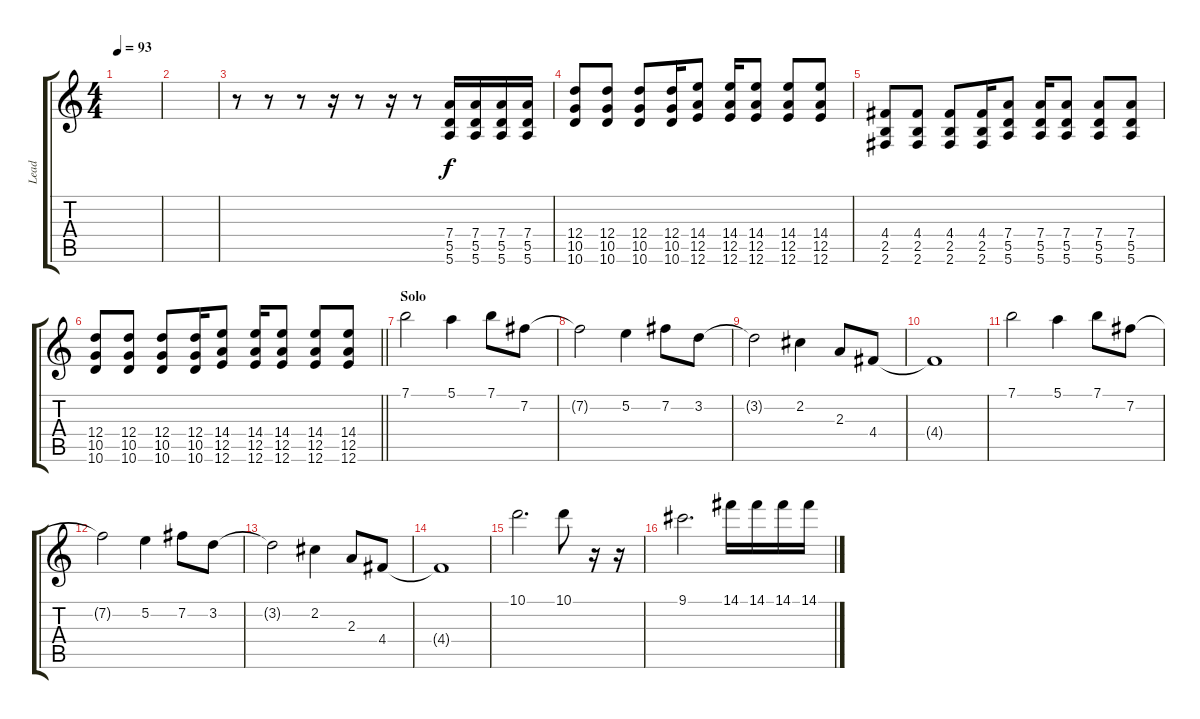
\track ("Lead" "Lead") {instrument distortionguitar}
\staff {score tabs}
\tuning (E4 B3 G3 D3 A2 E2) {hide}
\ts (4 4)
\tempo 93
\clef g2
\ks c
|
|
r.8 r.8 r.8 r.16 r.8 r.16 r.8 (7.4 5.5 5.6).16{balance 11 instrument distortionguitar} (7.4 5.5 5.6).16 (7.4 5.5 5.6).16 (7.4 5.5 5.6).16 |
(12.4 10.5 10.6).8 (12.4 10.5 10.6).8 (12.4 10.5 10.6).8 (12.4 10.5 10.6).16 (14.4 12.5 12.6).8 (14.4 12.5 12.6).16 (14.4 12.5 12.6).8 (14.4 12.5 12.6).8 (14.4 12.5 12.6).8 |
(4.4 2.5 2.6).8 (4.4 2.5 2.6).8 (4.4 2.5 2.6).8 (4.4 2.5 2.6).16 (7.4 5.5 5.6).8 (7.4 5.5 5.6).16 (7.4 5.5 5.6).8 (7.4 5.5 5.6).8 (7.4 5.5 5.6).8 |
\barLineRight lightlight
(12.4 10.5 10.6).8 (12.4 10.5 10.6).8 (12.4 10.5 10.6).8 (12.4 10.5 10.6).16 (14.4 12.5 12.6).8 (14.4 12.5 12.6).16 (14.4 12.5 12.6).8 (14.4 12.5 12.6).8 (14.4 12.5 12.6).8 |
\section ("" "Solo")
7.1.2{volume 16 balance 8 instrument overdrivenguitar} 5.1.4 7.1.8 7.2.8 |
7.2{t}.2 5.2.4 7.2.8 3.2.8 |
3.2{t}.2 2.2.4 2.3.8 4.4.8 |
4.4{t}.1 |
7.1.2{volume 16 instrument overdrivenguitar} 5.1.4 7.1.8 7.2.8 |
7.2{t}.2 5.2.4 7.2.8 3.2.8 |
3.2{t}.2 2.2.4 2.3.8 4.4.8 |
4.4{t}.1 |
10.1.2{d instrument electricguitarclean} 10.1.8 r.16 r.16 |
9.1.2{d} 14.1.16 14.1.16 14.1.16 14.1.16
